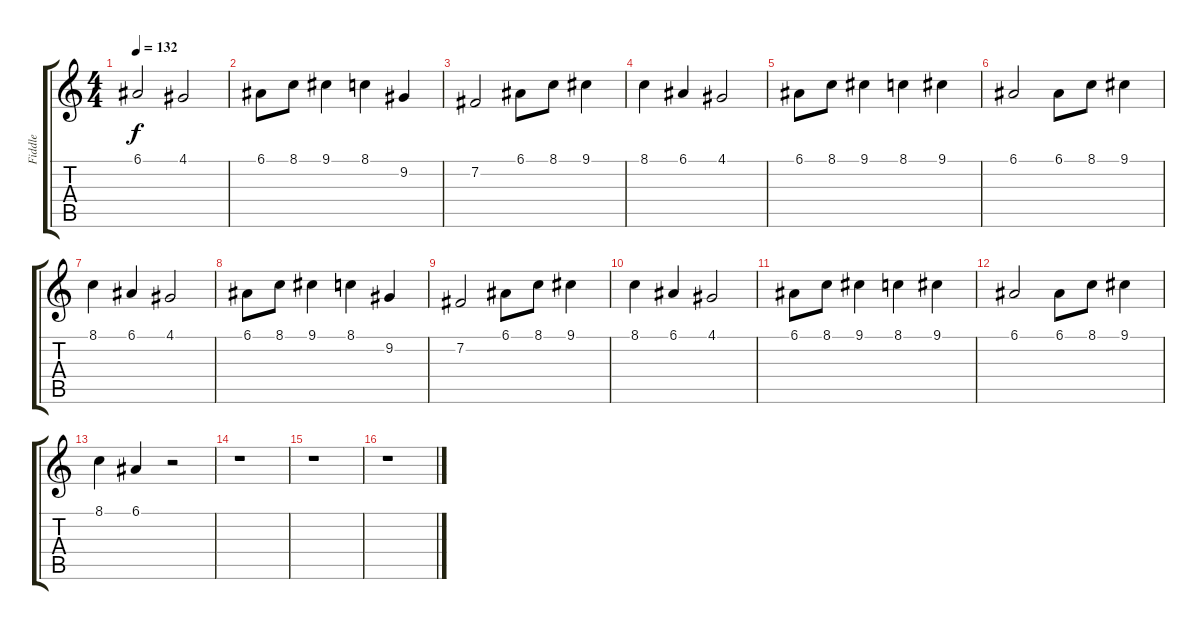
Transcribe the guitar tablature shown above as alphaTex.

\track ("Fiddle" "Fiddle") {instrument fiddle}
\staff {score tabs}
\tuning (E4 B3 G3 D3 A2 E2) {hide}
\ts (4 4)
\tempo 132
\clef g2
\ks c
6.1{t}.2{dy f} 4.1.2 |
6.1.8 8.1.8 9.1.4 8.1.4 9.2.4 |
7.2.2 6.1.8 8.1.8 9.1.4 |
8.1.4 6.1.4 4.1.2 |
6.1.8 8.1.8 9.1.4 8.1.4 9.1.4 |
6.1.2 6.1.8 8.1.8 9.1.4 |
8.1.4 6.1.4 4.1.2 |
6.1.8 8.1.8 9.1.4 8.1.4 9.2.4 |
7.2.2 6.1.8 8.1.8 9.1.4 |
8.1.4 6.1.4 4.1.2 |
6.1.8 8.1.8 9.1.4 8.1.4 9.1.4 |
6.1.2 6.1.8 8.1.8 9.1.4 |
8.1.4 6.1.4 r.2 |
r.1 |
r.1 |
r.1
